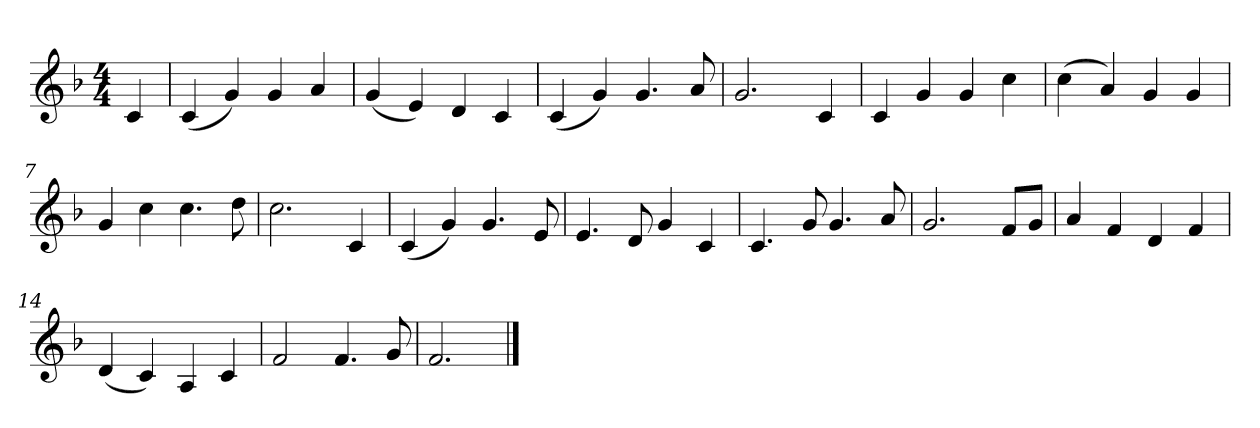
**kern
*part1
*staff1
*clefG2
*k[b-]
*F:
*M4/4
*MM112
=
4c
=1
(4c
4g)
4g
4a
=2
(4g
4e)
4d
4c
=3
(4c
4g)
4.g
8a
=4
2.g
4c
=5
4c
4g
4g
4cc
=6
(4cc
4a)
4g
4g
=7
4g
4cc
4.cc
8dd
=8
2.cc
4c
=9
(4c
4g)
4.g
8e
=10
4.e
8d
4g
4c
=11
4.c
8g
4.g
8a
=12
2.g
8f/L
8g/J
=13
4a
4f
4d
4f
=14
(4d
4c)
4A
4c
=15
2f
4.f
8g
=16
2.f
==
*-
